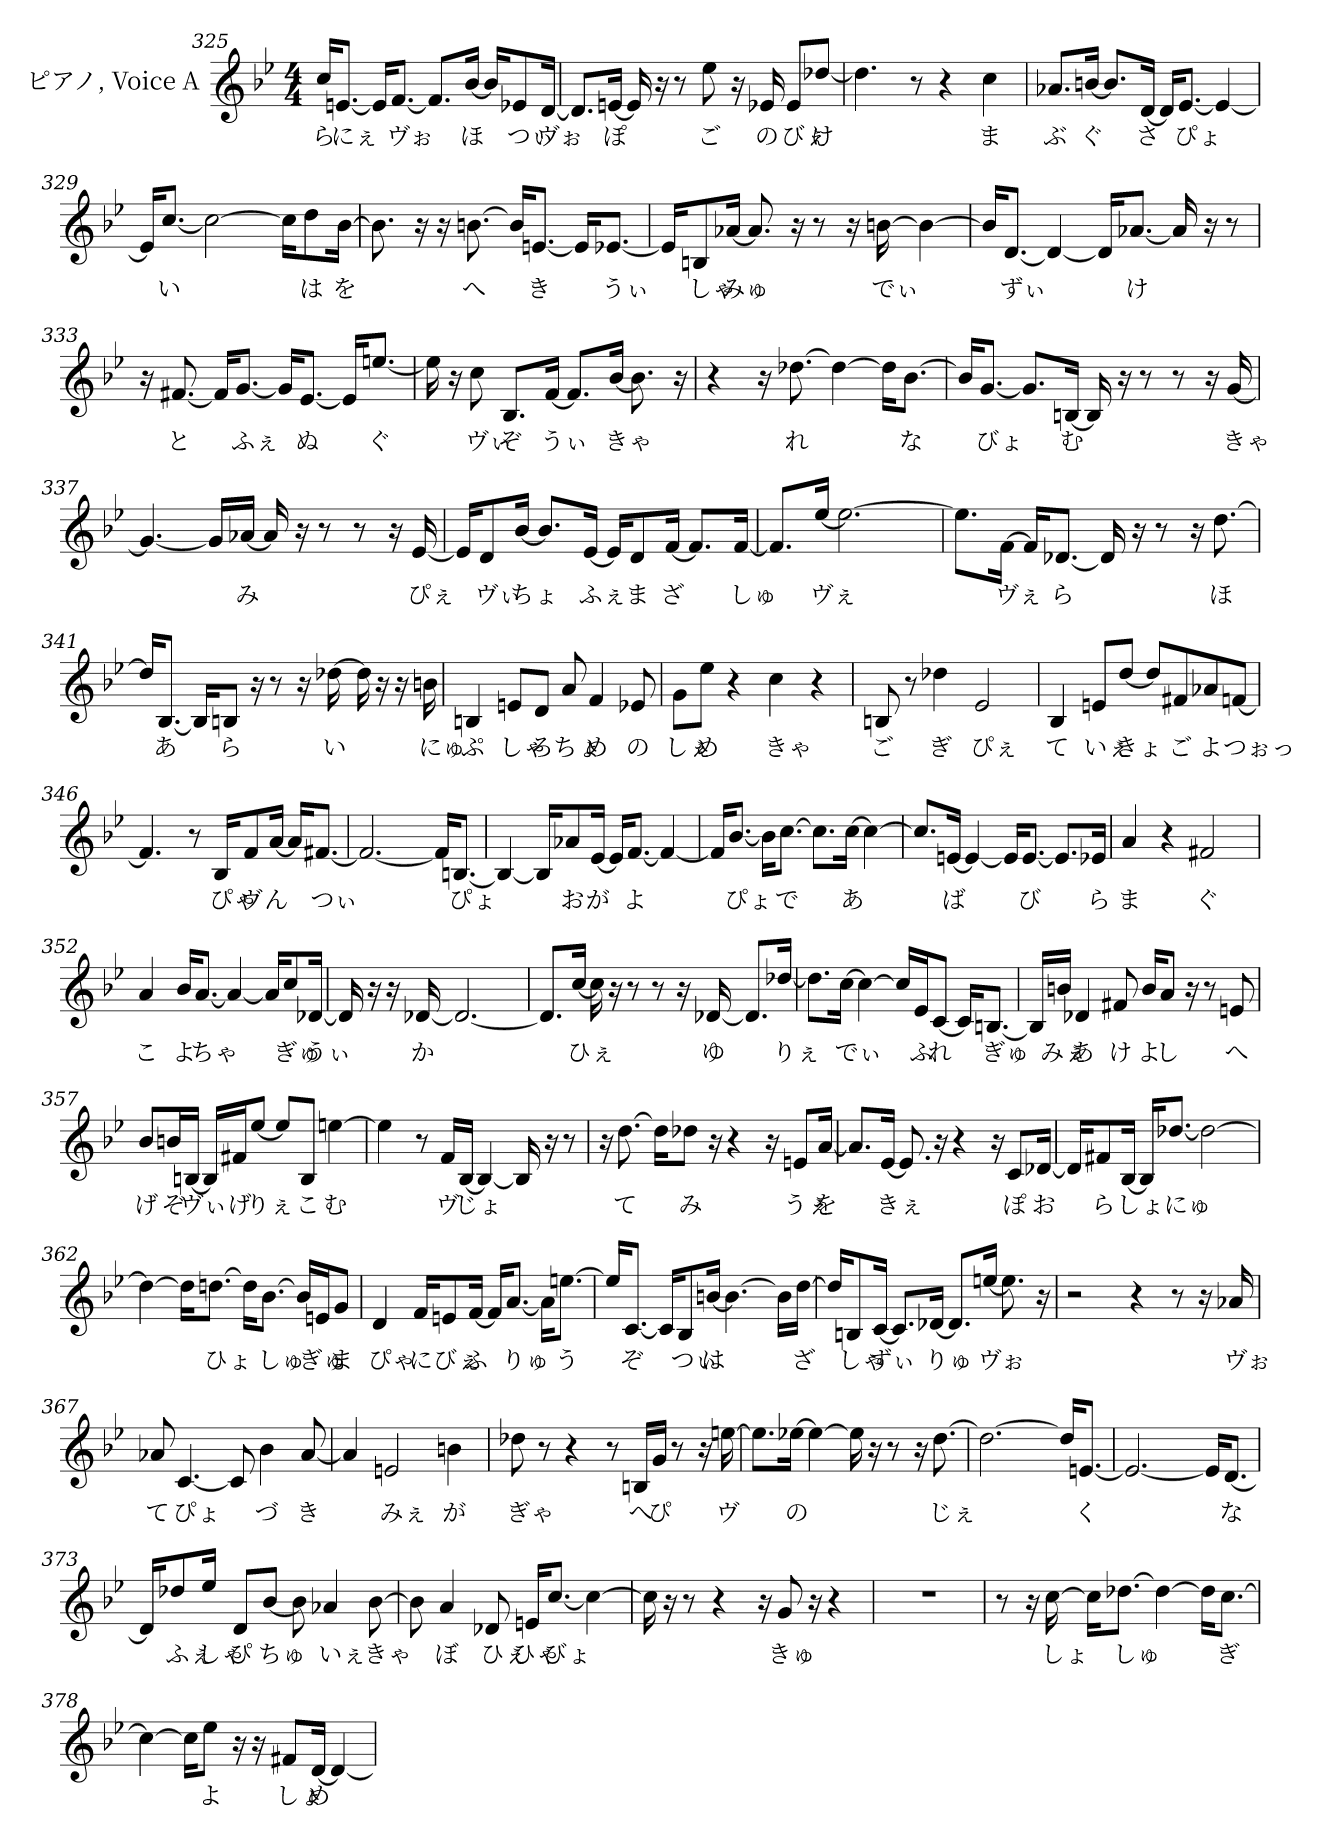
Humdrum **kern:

**kern	**text
*part1	*part1
*staff1	*staff1
*I"ピアノ, Voice A	*
!!LO:PB:g=z
*clefG2	*
*k[b-e-]	*
*M4/4	*
=325	=325
!	!LO:LY:b
16cc/KL	ら
!	!LO:LY:b
[8.en/J	にぇ
16e/KL]	.
!	!LO:LY:b
[8.f/J	ヴぉ
8.f/L]	.
!	!LO:LY:b
[16b-/Jk	ほ
16b-/KL]	.
!	!LO:LY:b
8e-X/	つぃ
!	!LO:LY:b
[16d/Jk	ヴぉ
=326	=326
8.d/L]	.
!	!LO:LY:b
[16en/Jk	ぽ
16e/]	.
16r	.
8r	.
!	!LO:LY:b
8ee-\	ご
16r	.
!	!LO:LY:b
16e-X/	の
!	!LO:LY:b
8e-/L	びぇ
!	!LO:LY:b
[8dd-X/J	け
=327	=327
4.dd-\]	.
8r	.
4r	.
!	!LO:LY:b
4cc\	ま
=328	=328
!	!LO:LY:b
8.a-X/L	ぶ
!	!LO:LY:b
[16bn/Jk	ぐ
8.b/L]	.
!	!LO:LY:b
[16d/Jk	さ
16d/KL]	.
!	!LO:LY:b
[8.e-/J	ぴょ
4e-/_	.
!!LO:LB:g=z
=329	=329
16e-/KL]	.
!	!LO:LY:b
[8.cc/J	い
2cc\_	.
16cc\KL]	.
!	!LO:LY:b
8dd\	は
!	!LO:LY:b
[16b-\Jk	を
=330	=330
8.b-\]	.
16r	.
16r	.
!	!LO:LY:b
[8.bn\	へ
16b/KL]	.
!	!LO:LY:b
[8.en/J	き
16e/KL]	.
!	!LO:LY:b
[8.e-X/J	うぃ
=331	=331
16e-/KL]	.
!	!LO:LY:b
8Bn/	しゃ
!	!LO:LY:b
[16a-X/Jk	みゅ
8.a-/]	.
16r	.
8r	.
16r	.
!	!LO:LY:b
[16bn\	でぃ
4b\_	.
=332	=332
16b/KL]	.
!	!LO:LY:b
[8.d/J	ずぃ
4d/_	.
16d/KL]	.
!	!LO:LY:b
[8.a-X/J	け
16a-/]	.
16r	.
8r	.
!!LO:LB:g=z
=333	=333
16r	.
!	!LO:LY:b
[8.f#X/	と
16f#/KL]	.
!	!LO:LY:b
[8.g/J	ふぇ
16g/KL]	.
!	!LO:LY:b
[8.e-/J	ぬ
16e-/KL]	.
!	!LO:LY:b
[8.een/J	ぐ
=334	=334
16ee\]	.
16r	.
!	!LO:LY:b
8cc\	ヴぃ
!	!LO:LY:b
8.B-/L	ぞ
!	!LO:LY:b
[16f/Jk	うぃ
8.f/L]	.
!	!LO:LY:b
[16b-/Jk	きゃ
8.b-\]	.
16r	.
=335	=335
4r	.
16r	.
!	!LO:LY:b
[8.dd-X\	れ
4dd-\_	.
16dd-\KL]	.
!	!LO:LY:b
[8.b-\J	な
=336	=336
16b-/KL]	.
!	!LO:LY:b
[8.g/J	びょ
8.g/L]	.
!	!LO:LY:b
[16Bn/Jk	む
16B/]	.
16r	.
8r	.
8r	.
16r	.
!	!LO:LY:b
[16g/	きゃ
!!LO:LB:g=z
=337	=337
4.g/_	.
16g/LL]	.
!	!LO:LY:b
[16a-X/JJ	み
16a-/]	.
16r	.
8r	.
8r	.
16r	.
!	!LO:LY:b
[16e-/	ぴぇ
=338	=338
16e-/KL]	.
!	!LO:LY:b
8d/	ヴぃ
!	!LO:LY:b
[16b-/Jk	ちょ
8.b-/L]	.
!	!LO:LY:b
[16e-/Jk	ふぇ
16e-/KL]	.
!	!LO:LY:b
8d/	ま
!	!LO:LY:b
[16f/Jk	ざ
8.f/L]	.
!	!LO:LY:b
[16f/Jk	しゅ
=339	=339
8.f/L]	.
!	!LO:LY:b
[16ee-/Jk	ヴぇ
2.ee-\_	.
=340	=340
8.ee-\L]	.
!	!LO:LY:b
[16f\Jk	ヴぇ
16f/KL]	.
!	!LO:LY:b
[8.d-X/J	ら
16d-/]	.
16r	.
8r	.
16r	.
!	!LO:LY:b
[8.dd\	ほ
!!LO:LB:g=z
=341	=341
16dd/KL]	.
!	!LO:LY:b
[8.B-/J	あ
16B-/KL]	.
!	!LO:LY:b
8Bn/J	ら
16r	.
8r	.
16r	.
!	!LO:LY:b
[16dd-X\	い
16dd-\]	.
16r	.
16r	.
!	!LO:LY:b
16bn\	にゅ
=342	=342
!	!LO:LY:b
4Bn/	ぷ
!	!LO:LY:b
8en/L	しゃ
!	!LO:LY:b
8d/J	ろ
!	!LO:LY:b
8a/	ちょ
!	!LO:LY:b
4f/	め
!	!LO:LY:b
8e-X/	の
=343	=343
!	!LO:LY:b
8g\L	しぇ
!	!LO:LY:b
8ee-\J	め
4r	.
!	!LO:LY:b
4cc\	きゃ
4r	.
=344	=344
!	!LO:LY:b
8Bn/	ご
8r	.
!	!LO:LY:b
4dd-X\	ぎ
!	!LO:LY:b
2e-/	ぴぇ
!!LO:LB:g=z
=345	=345
!	!LO:LY:b
4B-/	て
!	!LO:LY:b
8en/L	いぇ
!	!LO:LY:b
[8dd/J	きょ
8dd/L]	.
!	!LO:LY:b
8f#X/	ご
!	!LO:LY:b
8a-X/	よ
!	!LO:LY:b
[8fn/J	つぉっ
=346	=346
4.f/]	.
8r	.
!	!LO:LY:b
16B-/KL	ぴゃ
!	!LO:LY:b
8f/	ヴ
!	!LO:LY:b
[16a/Jk	ん
16a/KL]	.
!	!LO:LY:b
[8.f#X/J	つぃ
=347	=347
2.f#/_	.
16f#/KL]	.
!	!LO:LY:b
[8.Bn/J	ぴょ
=348	=348
4B/_	.
16B/KL]	.
!	!LO:LY:b
8a-X/	お
!	!LO:LY:b
[16e-/Jk	が
16e-/KL]	.
!	!LO:LY:b
[8.f/J	よ
4f/_	.
=349	=349
16f/KL]	.
!	!LO:LY:b
[8.b-/J	ぴょ
16b-\KL]	.
!	!LO:LY:b
[8.cc\J	で
8.cc\L]	.
!	!LO:LY:b
[16cc\Jk	あ
4cc\_	.
!!LO:LB:g=z
=350	=350
8.cc/L]	.
!	!LO:LY:b
[16en/Jk	ば
4e/_	.
16e/KL]	.
!	!LO:LY:b
[8.e/J	び
8.e/L]	.
!	!LO:LY:b
16e-X/Jk	ら
=351	=351
!	!LO:LY:b
4a/	ま
4r	.
!	!LO:LY:b
2f#X/	ぐ
=352	=352
!	!LO:LY:b
4a/	こ
!	!LO:LY:b
16b-/KL	よ
!	!LO:LY:b
[8.a/J	ちゃ
4a/_	.
16a/KL]	.
!	!LO:LY:b
8cc/	ぎゅ
!	!LO:LY:b
[16d-X/Jk	うぃ
=353	=353
16d-/]	.
16r	.
16r	.
!	!LO:LY:b
[16d-X/	か
2.d-/_	.
=354	=354
8.d-/L]	.
!	!LO:LY:b
[16cc/Jk	ひぇ
16cc\]	.
16r	.
8r	.
8r	.
16r	.
!	!LO:LY:b
[16d-X/	ゆ
8.d-/L]	.
!	!LO:LY:b
[16dd-X/Jk	りぇ
!!LO:LB:g=z
=355	=355
8.dd-\L]	.
!	!LO:LY:b
[16cc\Jk	でぃ
4cc\_	.
16cc/LL]	.
!	!LO:LY:b
16e-/J	ふ
!	!LO:LY:b
[8c/J	れ
16c/KL]	.
!	!LO:LY:b
[8.Bn/J	ぎゅ
=356	=356
16B/LL]	.
!	!LO:LY:b
16bn/JJ	みぇ
!	!LO:LY:b
4d-X/	あ
!	!LO:LY:b
8f#X/	け
!	!LO:LY:b
16b/KL	よ
!	!LO:LY:b
8a/J	し
16r	.
8r	.
!	!LO:LY:b
8en/	へ
=357	=357
!	!LO:LY:b
8b-/L	げ
!	!LO:LY:b
16bn/L	ぞ
!	!LO:LY:b
[16Bn/JJ	ヴぃ
16B/LL]	.
!	!LO:LY:b
16f#X/J	げ
!	!LO:LY:b
[8ee-/J	りぇ
8ee-/L]	.
!	!LO:LY:b
8B/J	こ
!	!LO:LY:b
[4een\	む
=358	=358
4ee\]	.
8r	.
!	!LO:LY:b
16f/LL	ヴ
!	!LO:LY:b
[16B-/JJ	じょ
4B-/_	.
16B-/]	.
16r	.
8r	.
!!LO:LB:g=z
=359	=359
16r	.
!	!LO:LY:b
[8.dd\	て
16dd\KL]	.
!	!LO:LY:b
8dd-X\J	み
16r	.
4r	.
16r	.
!	!LO:LY:b
8en/L	うぇ
!	!LO:LY:b
[16a/Jk	を
=360	=360
8.a/L]	.
!	!LO:LY:b
[16e-/Jk	きぇ
8.e-/]	.
16r	.
4r	.
16r	.
!	!LO:LY:b
8c/L	ぽ
!	!LO:LY:b
[16d-X/Jk	お
=361	=361
16d-/KL]	.
!	!LO:LY:b
8f#X/	ら
!	!LO:LY:b
[16B-/Jk	しょ
16B-/KL]	.
!	!LO:LY:b
[8.dd-X/J	にゅ
2dd-\_	.
=362	=362
4dd-\_	.
16dd-\KL]	.
!	!LO:LY:b
[8.ddn\J	ひょ
16dd\KL]	.
!	!LO:LY:b
[8.b-\J	しゅ
16b-/LL]	.
!	!LO:LY:b
16en/J	ぎゅ
!	!LO:LY:b
8g/J	ま
!!LO:LB:g=z
=363	=363
!	!LO:LY:b
4d/	ぴゃ
!	!LO:LY:b
16f/KL	に
!	!LO:LY:b
8en/	びぇ
!	!LO:LY:b
[16f/Jk	ふ
16f/KL]	.
!	!LO:LY:b
[8.a/J	りゅ
16a\KL]	.
!	!LO:LY:b
[8.een\J	う
=364	=364
16ee/KL]	.
!	!LO:LY:b
[8.c/J	ぞ
16c/KL]	.
!	!LO:LY:b
8B-/	つぃ
!	!LO:LY:b
[16bn/Jk	は
4.b\_	.
16b\LL]	.
!	!LO:LY:b
[16dd\JJ	ざ
=365	=365
16dd/KL]	.
!	!LO:LY:b
8Bn/	しゃ
!	!LO:LY:b
[16c/Jk	ずぃ
8.c/L]	.
!	!LO:LY:b
[16d-X/Jk	りゅ
8.d-/L]	.
!	!LO:LY:b
[16een/Jk	ヴぉ
8.ee\]	.
16r	.
=366	=366
2r	.
4r	.
8r	.
16r	.
!	!LO:LY:b
16a-X/	ヴぉ
!!LO:PB:g=z
=367	=367
!	!LO:LY:b
8a-X/	て
!	!LO:LY:b
[4.c/	ぴょ
8c/]	.
!	!LO:LY:b
4b-\	づ
!	!LO:LY:b
[8a-/	き
=368	=368
4a-/]	.
!	!LO:LY:b
2en/	みぇ
!	!LO:LY:b
4bn\	が
=369	=369
!	!LO:LY:b
8dd-X\	ぎゃ
8r	.
4r	.
8r	.
!	!LO:LY:b
16Bn/LL	へ
!	!LO:LY:b
16g/JJ	ぴ
8r	.
16r	.
!	!LO:LY:b
[16een\	ヴ
=370	=370
8.ee\L]	.
!	!LO:LY:b
[16ee-X\Jk	の
4ee-\_	.
16ee-\]	.
16r	.
8r	.
16r	.
!	!LO:LY:b
[8.dd\	じぇ
=371	=371
2.dd\_	.
16dd/KL]	.
!	!LO:LY:b
[8.en/J	く
=372	=372
2.e/_	.
16e/KL]	.
!	!LO:LY:b
[8.d/J	な
!!LO:LB:g=z
=373	=373
16d/KL]	.
!	!LO:LY:b
8dd-X/	ふぇ
!	!LO:LY:b
16ee-/Jk	しゃ
!	!LO:LY:b
8d/L	ぴ
!	!LO:LY:b
[8b-/J	ちゅ
8b-\]	.
!	!LO:LY:b
4a-X/	いぇ
!	!LO:LY:b
[8b-\	きゃ
=374	=374
8b-\]	.
!	!LO:LY:b
4a/	ぼ
!	!LO:LY:b
8d-X/	ひぇ
!	!LO:LY:b
16en/KL	ひゃ
!	!LO:LY:b
[8.cc/J	びょ
4cc\_	.
=375	=375
16cc\]	.
16r	.
8r	.
4r	.
16r	.
!	!LO:LY:b
8g/	きゅ
16r	.
4r	.
=376	=376
1r	.
=377	=377
8r	.
16r	.
!	!LO:LY:b
[16cc\	しょ
16cc\KL]	.
!	!LO:LY:b
[8.dd-X\J	しゅ
4dd-\_	.
16dd-\KL]	.
!	!LO:LY:b
[8.cc\J	ぎ
!!LO:LB:g=z
=378	=378
4cc\_	.
16cc\KL]	.
!	!LO:LY:b
8ee-\J	よ
16r	.
16r	.
!	!LO:LY:b
8f#X/L	しょ
!	!LO:LY:b
[16d/Jk	め
4d/_	.
=	=
*-	*-
